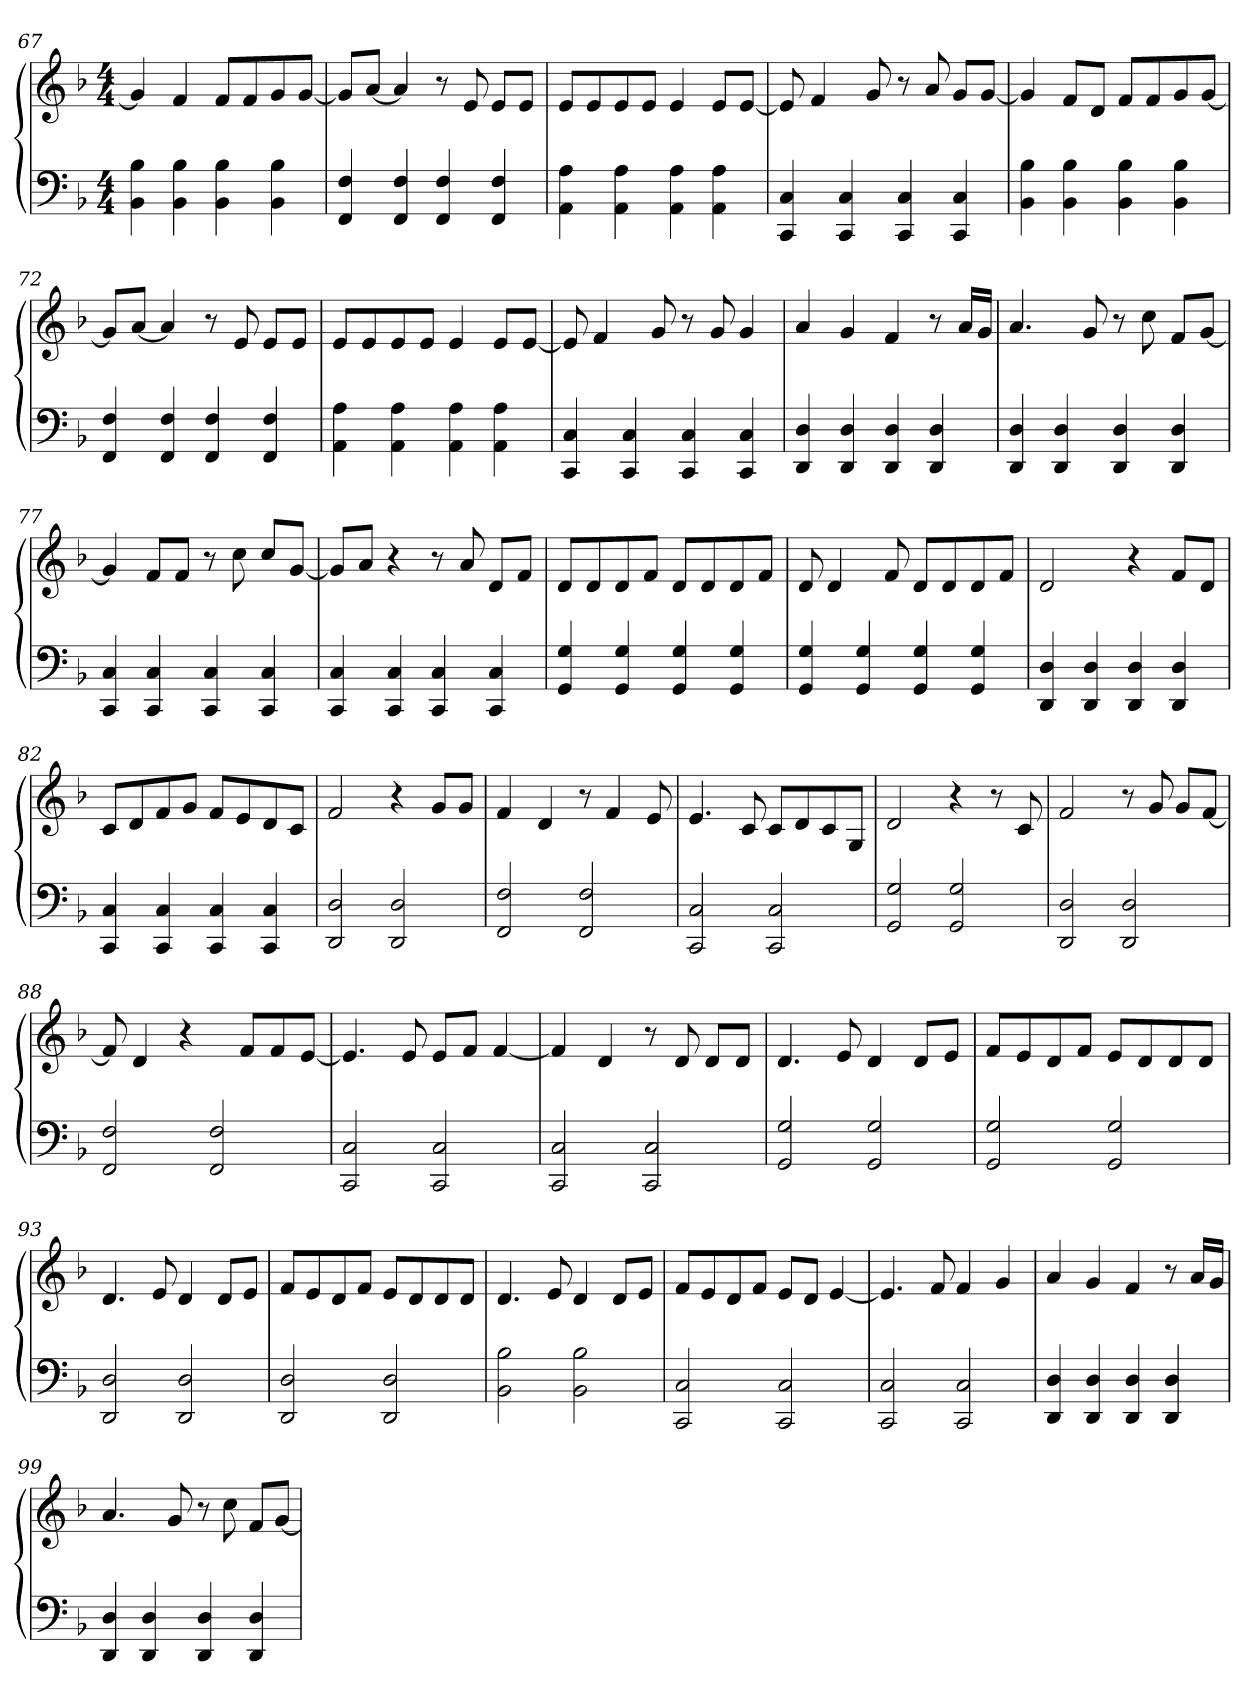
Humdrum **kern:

**kern	**kern
*part1	*part1
*staff2	*staff1
*clefF4	*clefG2
*k[b-]	*k[b-]
*M4/4	*M4/4
=67	=67
4BB-\ 4B-\	4g/]
4BB-\ 4B-\	4f/
4BB-\ 4B-\	8f/L
.	8f/
4BB-\ 4B-\	8g/
.	[8g/J
=68	=68
4FF/ 4F/	8g/L]
.	[8a/J
4FF/ 4F/	4a/]
4FF/ 4F/	8r
.	8e/
4FF/ 4F/	8e/L
.	8e/J
!!LO:LB:g=z
=69	=69
4AA\ 4A\	8e/L
.	8e/
4AA\ 4A\	8e/
.	8e/J
4AA\ 4A\	4e/
4AA\ 4A\	8e/L
.	[8e/J
=70	=70
4CC/ 4C/	8e/]
.	4f/
4CC/ 4C/	.
.	8g/
4CC/ 4C/	8r
.	8a/
4CC/ 4C/	8g/L
.	[8g/J
=71	=71
4BB-\ 4B-\	4g/]
4BB-\ 4B-\	8f/L
.	8d/J
4BB-\ 4B-\	8f/L
.	8f/
4BB-\ 4B-\	8g/
.	[8g/J
!!LO:LB:g=z
=72	=72
4FF/ 4F/	8g/L]
.	[8a/J
4FF/ 4F/	4a/]
4FF/ 4F/	8r
.	8e/
4FF/ 4F/	8e/L
.	8e/J
=73	=73
4AA\ 4A\	8e/L
.	8e/
4AA\ 4A\	8e/
.	8e/J
4AA\ 4A\	4e/
4AA\ 4A\	8e/L
.	[8e/J
=74	=74
4CC/ 4C/	8e/]
.	4f/
4CC/ 4C/	.
.	8g/
4CC/ 4C/	8r
.	8g/
4CC/ 4C/	4g/
=75	=75
4DD/ 4D/	4a/
4DD/ 4D/	4g/
4DD/ 4D/	4f/
4DD/ 4D/	8r
.	16a/LL
.	16g/JJ
!!LO:LB:g=z
=76	=76
4DD/ 4D/	4.a/
4DD/ 4D/	.
.	8g/
4DD/ 4D/	8r
.	8cc\
4DD/ 4D/	8f/L
.	[8g/J
=77	=77
4CC/ 4C/	4g/]
4CC/ 4C/	8f/L
.	8f/J
4CC/ 4C/	8r
.	8cc\
4CC/ 4C/	8cc/L
.	[8g/J
=78	=78
4CC/ 4C/	8g/L]
.	8a/J
4CC/ 4C/	4r
4CC/ 4C/	8r
.	8a/
4CC/ 4C/	8d/L
.	8f/J
!!LO:LB:g=z
=79	=79
4GG/ 4G/	8d/L
.	8d/
4GG/ 4G/	8d/
.	8f/J
4GG/ 4G/	8d/L
.	8d/
4GG/ 4G/	8d/
.	8f/J
=80	=80
4GG/ 4G/	8d/
.	4d/
4GG/ 4G/	.
.	8f/
4GG/ 4G/	8d/L
.	8d/
4GG/ 4G/	8d/
.	8f/J
=81	=81
4DD/ 4D/	2d/
4DD/ 4D/	.
4DD/ 4D/	4r
4DD/ 4D/	8f/L
.	8d/J
=82	=82
4CC/ 4C/	8c/L
.	8d/
4CC/ 4C/	8f/
.	8g/J
4CC/ 4C/	8f/L
.	8e/
4CC/ 4C/	8d/
.	8c/J
!!LO:LB:g=z
=83	=83
2DD/ 2D/	2f/
2DD/ 2D/	4r
.	8g/L
.	8g/J
=84	=84
2FF/ 2F/	4f/
.	4d/
2FF/ 2F/	8r
.	4f/
.	8e/
=85	=85
2CC/ 2C/	4.e/
.	8c/
2CC/ 2C/	8c/L
.	8d/
.	8c/
.	8G/J
=86	=86
2GG/ 2G/	2d/
2GG/ 2G/	4r
.	8r
.	8c/
=87	=87
2DD/ 2D/	2f/
2DD/ 2D/	8r
.	8g/
.	8g/L
.	[8f/J
!!LO:PB:g=z
=88	=88
2FF/ 2F/	8f/]
.	4d/
.	4r
2FF/ 2F/	.
.	8f/L
.	8f/
.	[8e/J
=89	=89
2CC/ 2C/	4.e/]
.	8e/
2CC/ 2C/	8e/L
.	8f/J
.	[4f/
=90	=90
2CC/ 2C/	4f/]
.	4d/
2CC/ 2C/	8r
.	8d/
.	8d/L
.	8d/J
=91	=91
2GG/ 2G/	4.d/
.	8e/
2GG/ 2G/	4d/
.	8d/L
.	8e/J
!!LO:LB:g=z
=92	=92
2GG/ 2G/	8f/L
.	8e/
.	8d/
.	8f/J
2GG/ 2G/	8e/L
.	8d/
.	8d/
.	8d/J
=93	=93
2DD/ 2D/	4.d/
.	8e/
2DD/ 2D/	4d/
.	8d/L
.	8e/J
=94	=94
2DD/ 2D/	8f/L
.	8e/
.	8d/
.	8f/J
2DD/ 2D/	8e/L
.	8d/
.	8d/
.	8d/J
!!LO:LB:g=z
=95	=95
2BB-\ 2B-\	4.d/
.	8e/
2BB-\ 2B-\	4d/
.	8d/L
.	8e/J
=96	=96
2CC/ 2C/	8f/L
.	8e/
.	8d/
.	8f/J
2CC/ 2C/	8e/L
.	8d/J
.	[4e/
=97	=97
2CC/ 2C/	4.e/]
.	8f/
2CC/ 2C/	4f/
.	4g/
=98	=98
4DD/ 4D/	4a/
4DD/ 4D/	4g/
4DD/ 4D/	4f/
4DD/ 4D/	8r
.	16a/LL
.	16g/JJ
!!LO:LB:g=z
=99	=99
4DD/ 4D/	4.a/
4DD/ 4D/	.
.	8g/
4DD/ 4D/	8r
.	8cc\
4DD/ 4D/	8f/L
.	[8g/J
=	=
*-	*-
